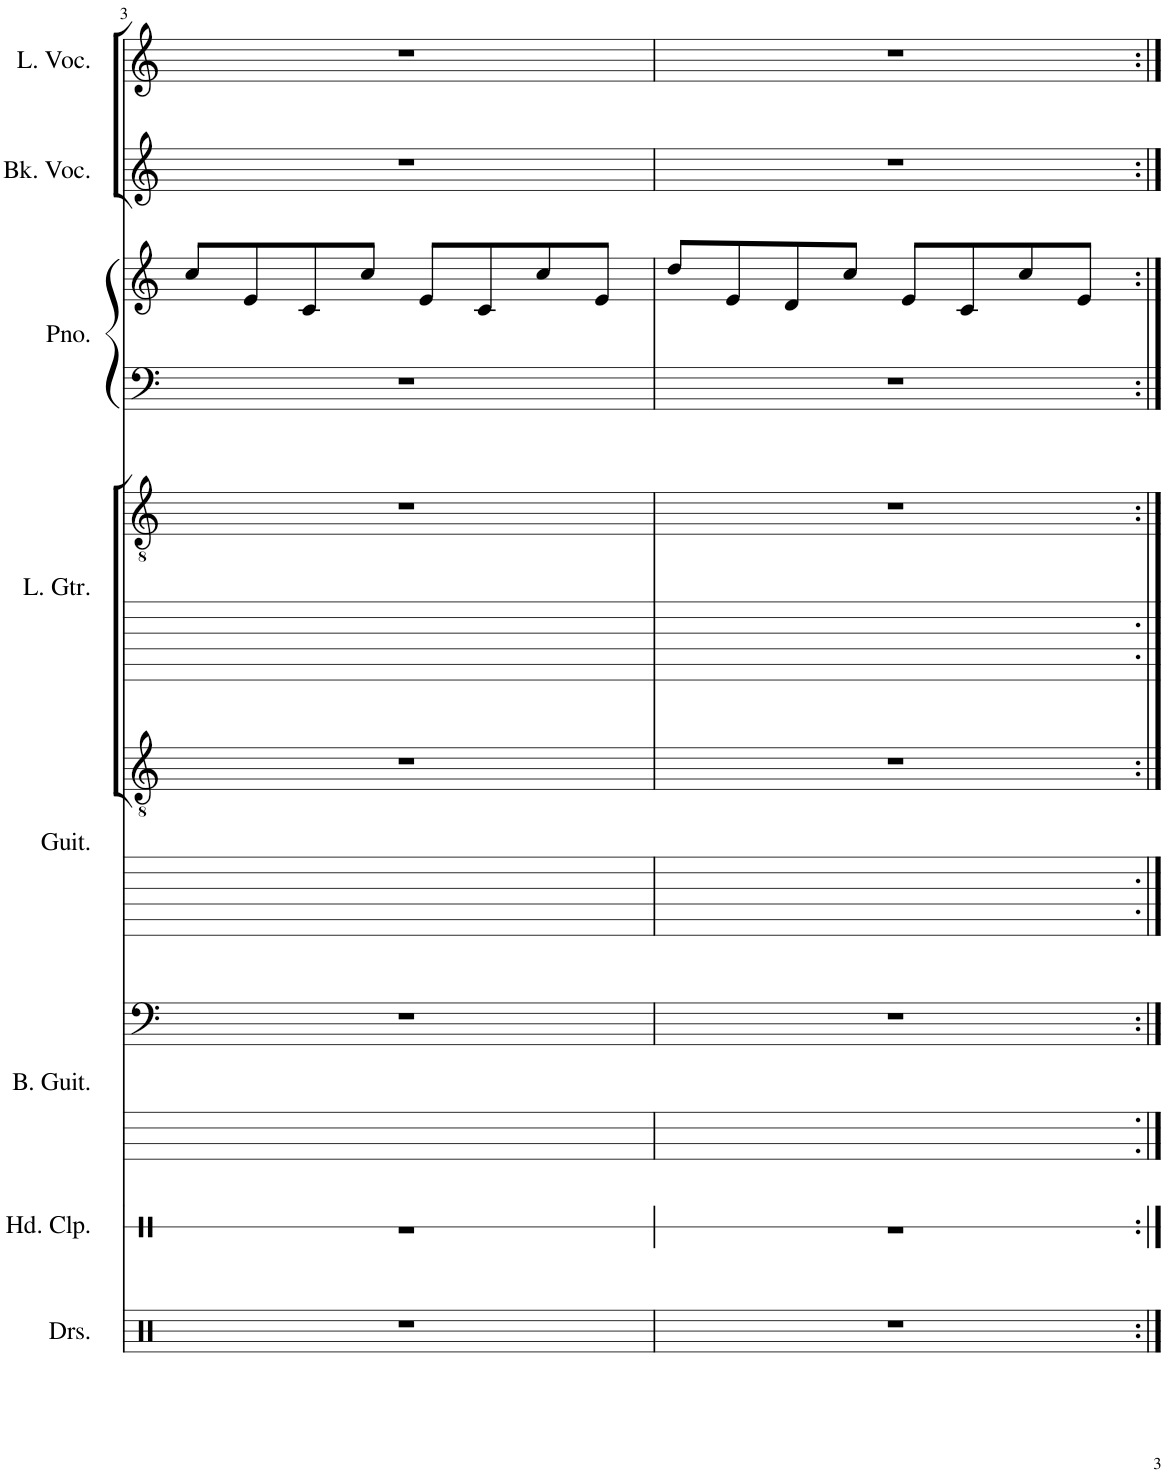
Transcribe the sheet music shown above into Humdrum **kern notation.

**kern	**kern	**kern	**kern	**kern	**kern	**kern	**kern	**kern	**kern	**kern	**kern
*part12	*part11	*part10	*part9	*part8	*part7	*part6	*part5	*part4	*part3	*part2	*part1
*staff12	*staff11	*staff10	*staff9	*staff8	*staff7	*staff6	*staff5	*staff4	*staff3	*staff2	*staff1
*I"Drumset	*I"Hand Clap	*I"Bass Guitar	*I"Bass Guitar	*I"Classical Guitar	*I"Classical Guitar	*I"Lead Guitar	*I"Lead Guitar	*I"Piano	*I"Piano	*I"Backing Vocals	*I"Lead Vocals
*I'Drs.	*I'Hd. Clp.	*I'B. Guit.	*I'B. Guit.	*I'Guit.	*I'Guit.	*I'L. Gtr.	*I'L. Gtr.	*I'Pno.	*I'Pno.	*I'Bk. Voc.	*I'L. Voc.
!!LO:PB:g=z
*clefX	*clefX	*	*clefF4	*	*clefGv2	*	*clefGv2	*clefF4	*clefG2	*clefG2	*clefG2
*	*	*Trd7c12	*Trd7c12	*	*	*	*	*	*	*	*
*k[]	*k[]	*k[]	*k[]	*k[]	*k[]	*k[]	*k[]	*k[]	*k[]	*k[]	*k[]
*M4/4	*M4/4	*M4/4	*M4/4	*M4/4	*M4/4	*M4/4	*M4/4	*M4/4	*M4/4	*M4/4	*M4/4
=3	=3	=3	=3	=3	=3	=3	=3	=3	=3	=3	=3
1r	1r	1r	1r	1r	1r	1r	1r	1r	8cc/L	1r	1r
.	.	.	.	.	.	.	.	.	8e/	.	.
.	.	.	.	.	.	.	.	.	8c/	.	.
.	.	.	.	.	.	.	.	.	8cc/J	.	.
.	.	.	.	.	.	.	.	.	8e/L	.	.
.	.	.	.	.	.	.	.	.	8c/	.	.
.	.	.	.	.	.	.	.	.	8cc/	.	.
.	.	.	.	.	.	.	.	.	8e/J	.	.
=4	=4	=4	=4	=4	=4	=4	=4	=4	=4	=4	=4
1r	1r	1r	1r	1r	1r	1r	1r	1r	8dd/L	1r	1r
.	.	.	.	.	.	.	.	.	8e/	.	.
.	.	.	.	.	.	.	.	.	8d/	.	.
.	.	.	.	.	.	.	.	.	8cc/J	.	.
.	.	.	.	.	.	.	.	.	8e/L	.	.
.	.	.	.	.	.	.	.	.	8c/	.	.
.	.	.	.	.	.	.	.	.	8cc/	.	.
.	.	.	.	.	.	.	.	.	8e/J	.	.
=:|!	=:|!	=:|!	=:|!	=:|!	=:|!	=:|!	=:|!	=:|!	=:|!	=:|!	=:|!
*-	*-	*-	*-	*-	*-	*-	*-	*-	*-	*-	*-
